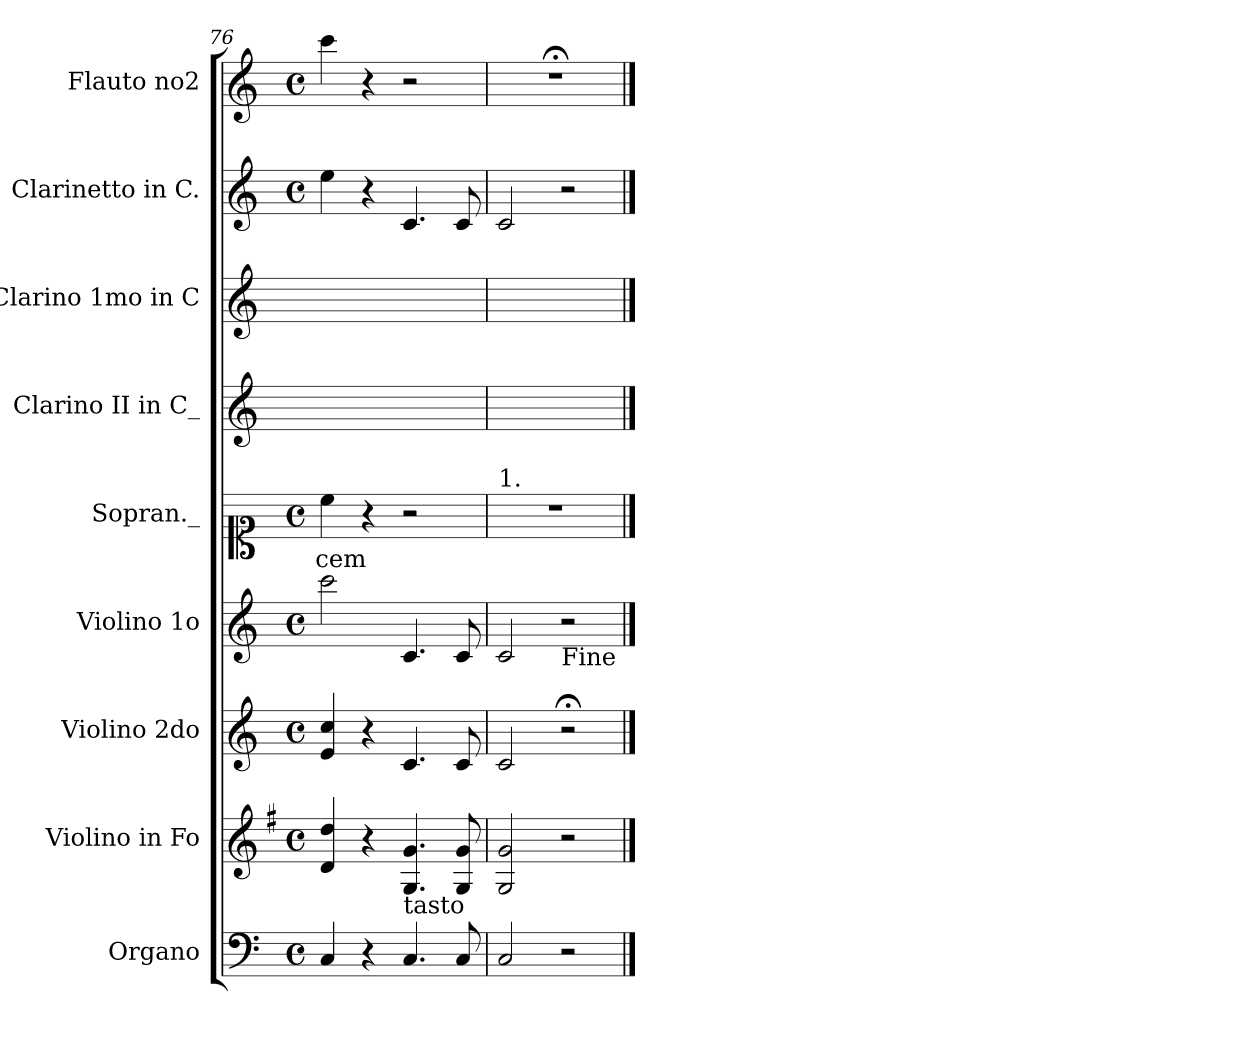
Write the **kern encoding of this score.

**kern	**kern	**kern	**kern	**kern	**text	**kern	**kern	**kern	**kern
*part9	*part8	*part7	*part6	*part5	*part5	*part4	*part3	*part2	*part1
*staff9	*staff8	*staff7	*staff6	*staff5	*staff5	*staff4	*staff3	*staff2	*staff1
*I"Organo	*I"Violino in Fo	*I"Violino 2do	*I"Violino 1o	*I"Sopran._	*	*I"Clarino II in C_	*I"Clarino 1mo in C	*I"Clarinetto in C.	*I"Flauto no2
*	*I'Vl in F	*I'Vl II	*I'Vl I	*I'S	*	*I'Clno	*I'Clno	*I'Cl	*I'Fl
*clefF4	*clefG2	*clefG2	*clefG2	*clefC1	*	*clefG2	*clefG2	*clefG2	*clefG2
*	*ITrd4c7	*	*	*	*	*	*	*	*
*k[]	*k[]	*k[]	*k[]	*k[]	*	*	*	*k[]	*k[]
*M4/4	*M4/4	*M4/4	*M4/4	*M4/4	*	*	*	*M4/4	*M4/4
*met(c)	*met(c)	*met(c)	*met(c)	*met(c)	*	*	*	*met(c)	*met(c)
=76	=76	=76	=76	=76	=76	=76	=76	=76	=76
4C/	4G/ 4g/	4e/ 4cc/	2ccc\	4cc\	-cem	1ryy	1ryy	4ee\	4ccc\
4r	4r	4r	.	4r	.	.	.	4r	4r
!LO:TX:a:t=tasto	!	!	!	!	!	!	!	!	!
4.C/	4.C/ 4.c/	4.c/	4.c/	2r	.	.	.	4.c/	2r
8C/	8C/ 8c/	8c/	8c/	.	.	.	.	8c/	.
=77	=77	=77	=77	=77	=77	=77	=77	=77	=77
!	!	!	!	!LO:TX:a:t=1.	!	!	!	!	!
2C/	2C/ 2c/	2c/	2c/	1r	.	1ryy	1ryy	2c/	1r;<
!	!	!	!LO:TX:b:t=Fine	!	!	!	!	!	!
2r	2r	2r;<	2r	.	.	.	.	2r	.
==	==	==	==	==	==	==	==	==	==
*-	*-	*-	*-	*-	*-	*-	*-	*-	*-
